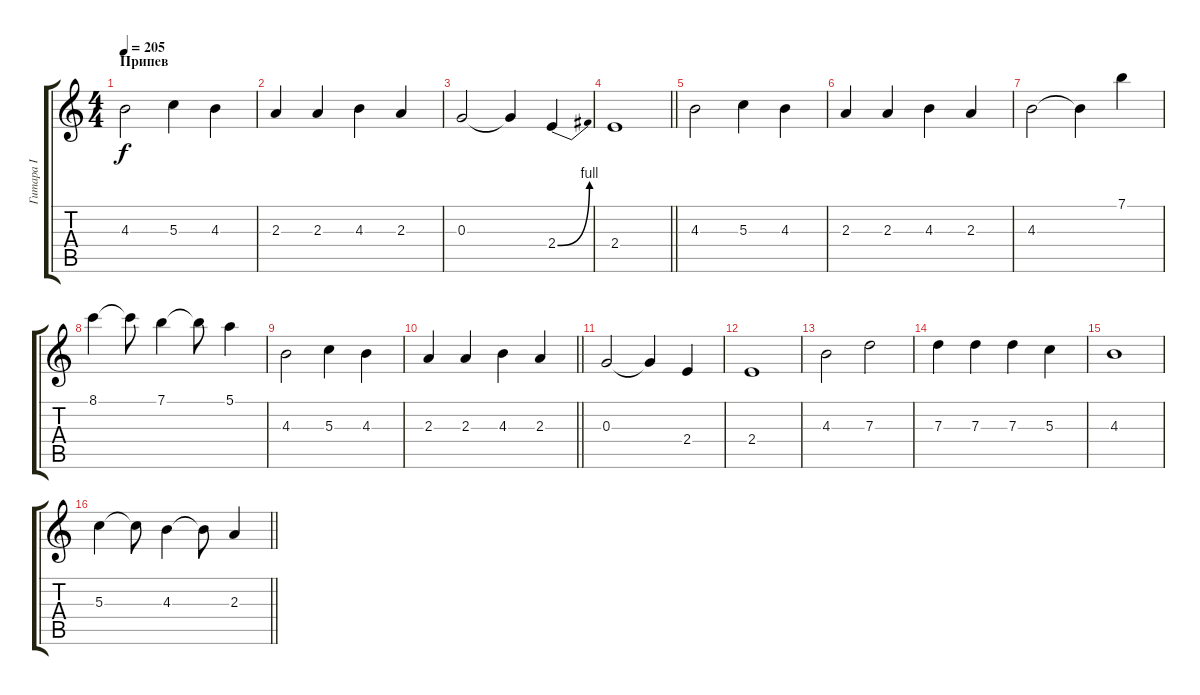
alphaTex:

\track ("Гитара I" "Гитара I") {instrument electricguitarjazz}
\staff {score tabs}
\tuning (E4 B3 G3 D3 A2 E2) {hide}
\ts (4 4)
\section ("" "Припев")
\tempo 205
\clef g2
\ks c
4.3.2{dy f} 5.3.4 4.3.4 |
2.3.4 2.3.4 4.3.4 2.3.4 |
0.3.2 0.3{t}.4 2.4{be (bend 0 0 60 4)}.4 |
\barLineRight lightlight
2.4.1 |
4.3.2 5.3.4 4.3.4 |
2.3.4 2.3.4 4.3.4 2.3.4 |
4.3.2 4.3{t}.4 7.1.4 |
8.1.4 8.1{t}.8 7.1.4 7.1{t}.8 5.1.4 |
4.3.2 5.3.4 4.3.4 |
\barLineRight lightlight
2.3.4 2.3.4 4.3.4 2.3.4 |
0.3.2 0.3{t}.4 2.4.4 |
2.4.1 |
4.3.2 7.3.2 |
7.3.4 7.3.4 7.3.4 5.3.4 |
4.3.1 |
\barLineRight lightlight
5.3.4 5.3{t}.8 4.3.4 4.3{t}.8 2.3.4
